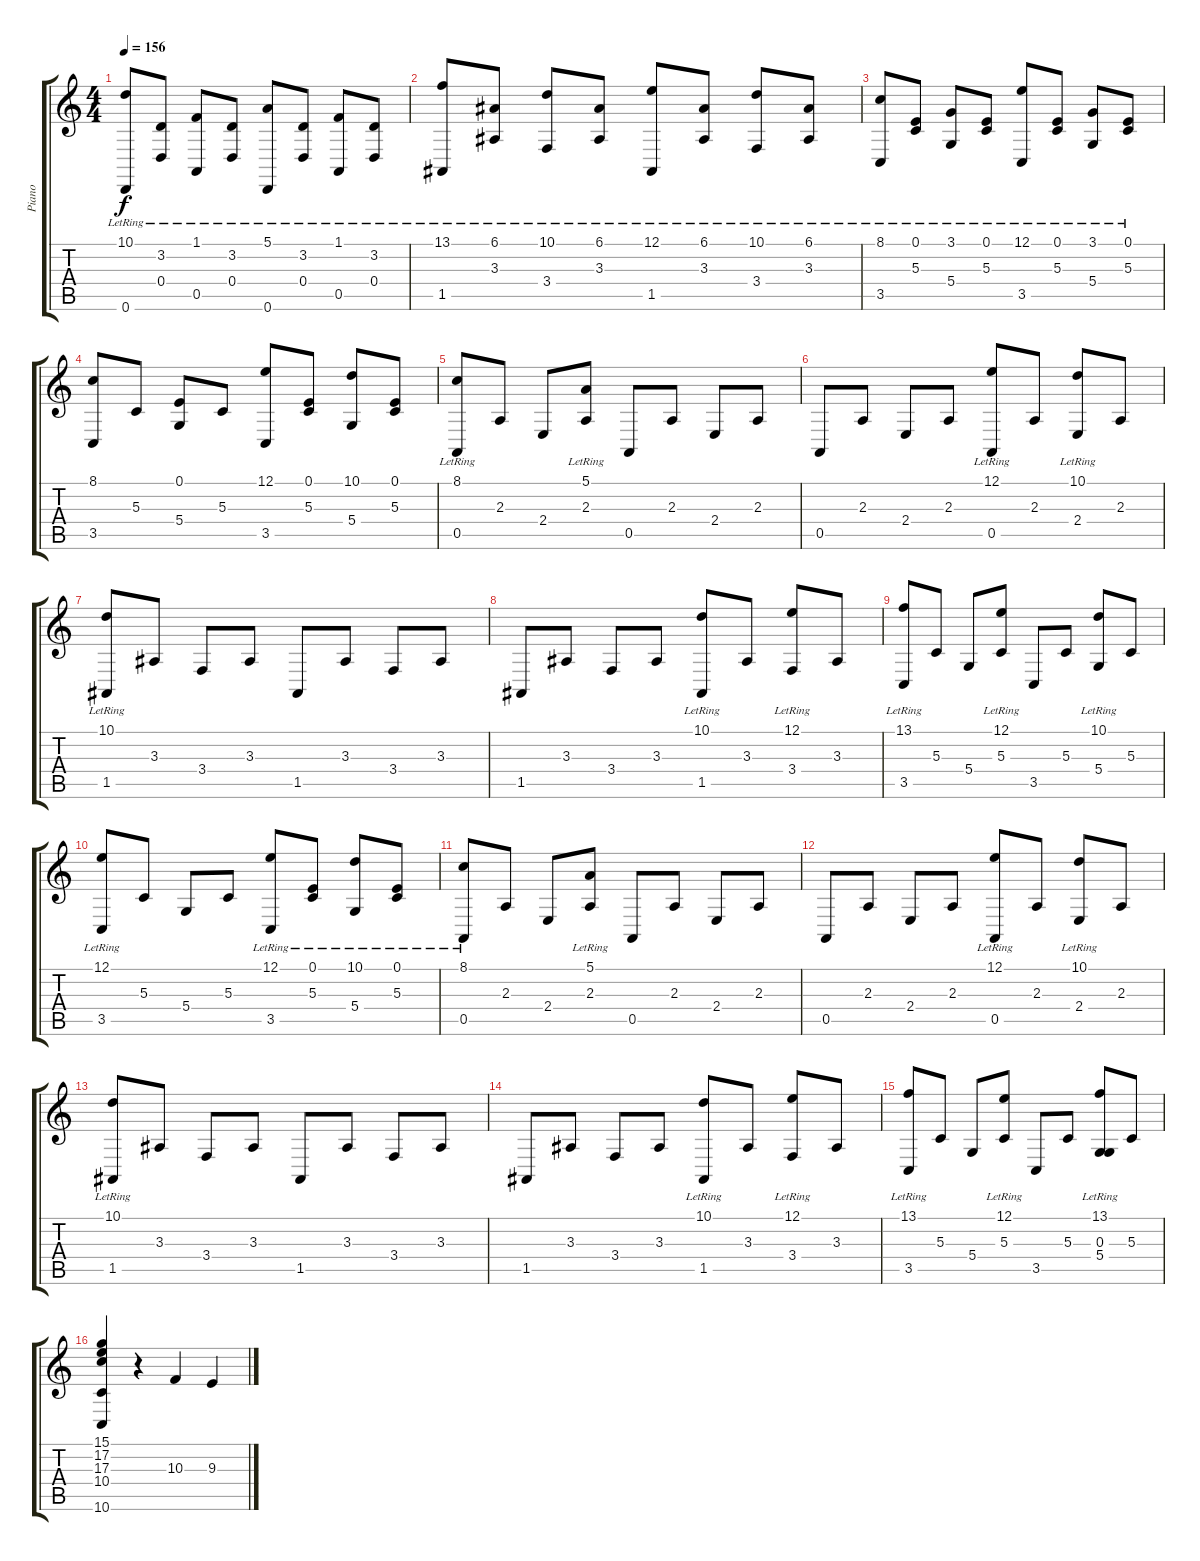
\track ("Piano" "Piano") {instrument acousticgrandpiano}
\staff {score tabs}
\tuning (E4 B3 G3 D3 A2 D2) {hide}
\ts (4 4)
\tempo 156
\clef g2
\ks c
(10.1{lr} 0.6).8{dy f} (3.2{lr} 0.4).8 (1.1{lr} 0.5).8 (3.2{lr} 0.4).8 (5.1{lr} 0.6).8 (3.2{lr} 0.4).8 (1.1{lr} 0.5).8 (3.2{lr} 0.4).8 |
(13.1{lr} 1.5).8 (6.1{lr} 3.3).8 (10.1{lr} 3.4).8 (6.1{lr} 3.3).8 (12.1{lr} 1.5).8 (6.1{lr} 3.3).8 (10.1{lr} 3.4).8 (6.1{lr} 3.3).8 |
(8.1{lr} 3.5).8 (0.1{lr} 5.3).8 (3.1{lr} 5.4).8 (0.1{lr} 5.3).8 (12.1{lr} 3.5).8 (0.1{lr} 5.3).8 (3.1{lr} 5.4).8 (0.1{lr} 5.3).8 |
(8.1 3.5).8 5.3.8 (0.1 5.4).8 5.3.8 (12.1 3.5).8 (0.1 5.3).8 (10.1 5.4).8 (0.1 5.3).8 |
\section ("" "")
(8.1{lr} 0.5).8 2.3.8 2.4.8 (5.1{lr} 2.3).8 0.5.8 2.3.8 2.4.8 2.3.8 |
0.5.8 2.3.8 2.4.8 2.3.8 (12.1{lr} 0.5).8 2.3.8 (10.1{lr} 2.4).8 2.3.8 |
(10.1{lr} 1.5).8 3.3.8 3.4.8 3.3.8 1.5.8 3.3.8 3.4.8 3.3.8 |
1.5.8 3.3.8 3.4.8 3.3.8 (10.1{lr} 1.5).8 3.3.8 (12.1{lr} 3.4).8 3.3.8 |
(13.1{lr} 3.5).8 5.3.8 5.4.8 (12.1{lr} 5.3).8 3.5.8 5.3.8 (10.1{lr} 5.4).8 5.3.8 |
(12.1{lr} 3.5).8 5.3.8 5.4.8 5.3.8 (12.1{lr} 3.5).8 (0.1{lr} 5.3).8 (10.1{lr} 5.4).8 (0.1{lr} 5.3).8 |
(8.1{lr} 0.5).8 2.3.8 2.4.8 (5.1{lr} 2.3).8 0.5.8 2.3.8 2.4.8 2.3.8 |
0.5.8 2.3.8 2.4.8 2.3.8 (12.1{lr} 0.5).8 2.3.8 (10.1{lr} 2.4).8 2.3.8 |
(10.1{lr} 1.5).8 3.3.8 3.4.8 3.3.8 1.5.8 3.3.8 3.4.8 3.3.8 |
1.5.8 3.3.8 3.4.8 3.3.8 (10.1{lr} 1.5).8 3.3.8 (12.1{lr} 3.4).8 3.3.8 |
(13.1{lr} 3.5).8 5.3.8 5.4.8 (12.1{lr} 5.3).8 3.5.8 5.3.8 (13.1{lr} 0.3 5.4).8 5.3.8 |
(15.1 17.2 17.3 10.4 10.6).4 r.4 10.3.4 9.3.4
